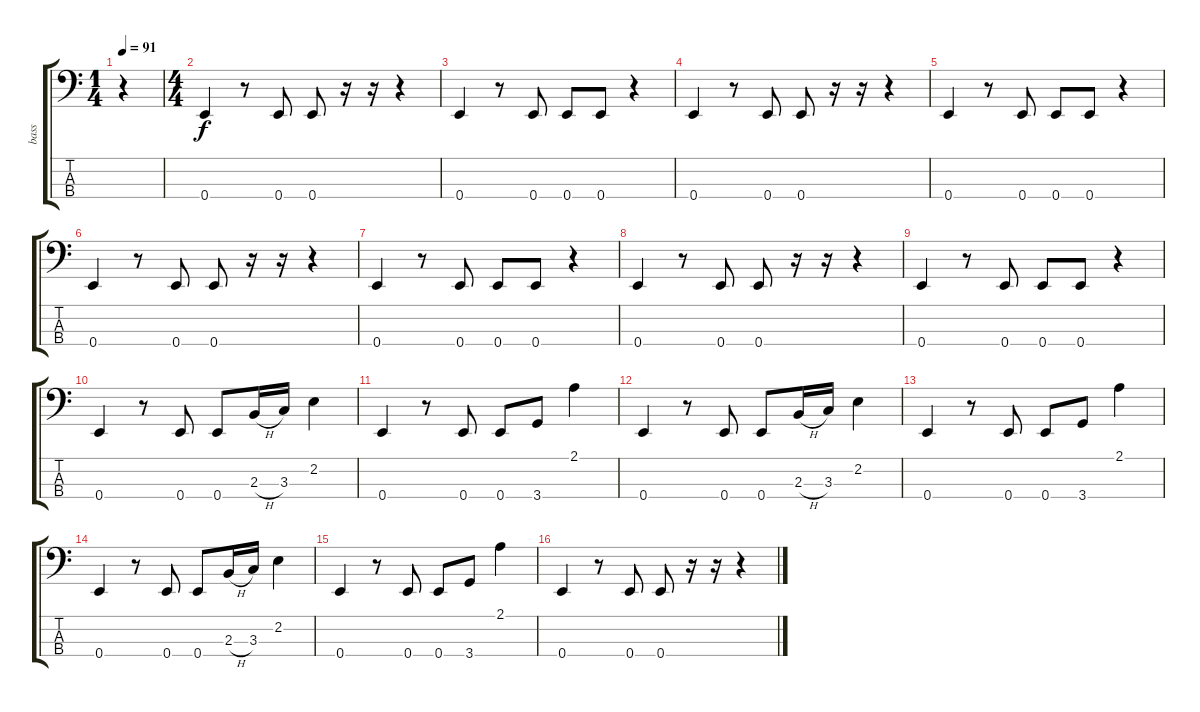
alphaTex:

\track ("bass" "bass") {instrument slapbass1}
\staff {score tabs}
\tuning (G2 D2 A1 E1) {hide}
\ts (1 4)
\tempo 91
\clef f4
\ks c
r.4{dy f instrument slapbass1} |
\ts (4 4)
0.4.4 r.8 0.4.8 0.4.8 r.16 r.16 r.4 |
0.4.4 r.8 0.4.8 0.4.8 0.4.8 r.4 |
0.4.4 r.8 0.4.8 0.4.8 r.16 r.16 r.4 |
0.4.4 r.8 0.4.8 0.4.8 0.4.8 r.4 |
0.4.4 r.8 0.4.8 0.4.8 r.16 r.16 r.4 |
0.4.4 r.8 0.4.8 0.4.8 0.4.8 r.4 |
0.4.4 r.8 0.4.8 0.4.8 r.16 r.16 r.4 |
0.4.4 r.8 0.4.8 0.4.8 0.4.8 r.4 |
0.4.4 r.8 0.4.8 0.4.8 2.3{h}.16 3.3.16 2.2.4 |
0.4.4 r.8 0.4.8 0.4.8 3.4.8 2.1.4 |
0.4.4 r.8 0.4.8 0.4.8 2.3{h}.16 3.3.16 2.2.4 |
0.4.4 r.8 0.4.8 0.4.8 3.4.8 2.1.4 |
0.4.4 r.8 0.4.8 0.4.8 2.3{h}.16 3.3.16 2.2.4 |
0.4.4 r.8 0.4.8 0.4.8 3.4.8 2.1.4 |
0.4.4 r.8 0.4.8 0.4.8 r.16 r.16 r.4
